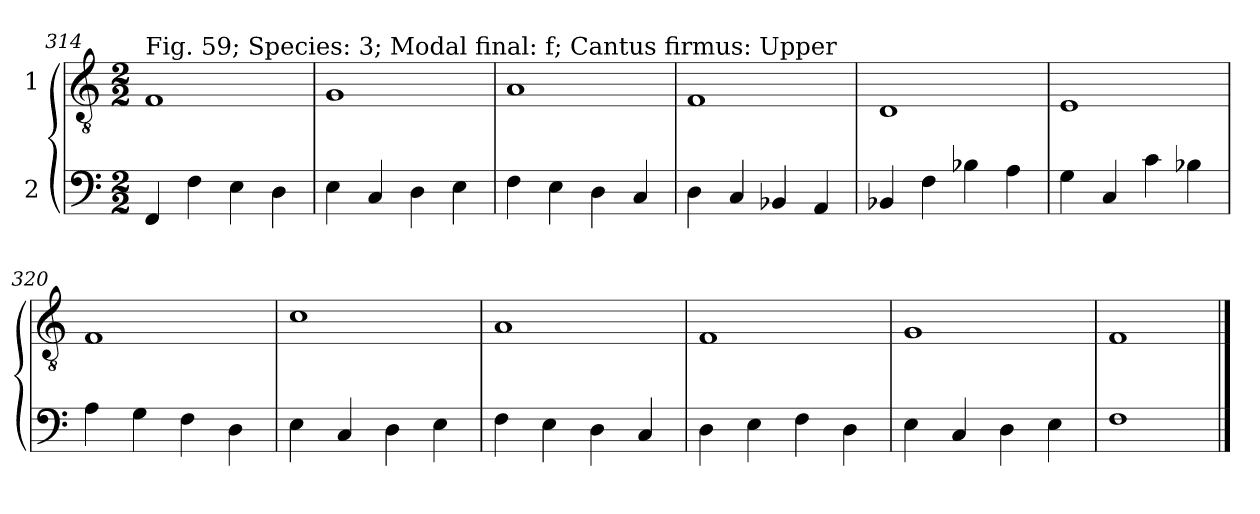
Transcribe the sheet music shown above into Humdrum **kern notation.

**kern	**kern
*part2	*part1
*staff2	*staff1
*I"2	*I"1
*clefF4	*clefGv2
*k[]	*k[]
*M2/2	*M2/2
=314	=314
!	!LO:TX:a:t=Fig. 59; Species&colon; 3; Modal final&colon; f; Cantus firmus&colon; Upper
4FF/	1F
4F\	.
4E\	.
4D\	.
=315	=315
4E\	1G
4C/	.
4D\	.
4E\	.
=316	=316
4F\	1A
4E\	.
4D\	.
4C/	.
=317	=317
4D\	1F
4C/	.
4BB-X/	.
4AA/	.
=318	=318
4BB-X/	1D
4F\	.
4B-X\	.
4A\	.
=319	=319
4G\	1E
4C/	.
4c\	.
4B-X\	.
!!LO:LB:g=z
=320	=320
4A\	1F
4G\	.
4F\	.
4D\	.
=321	=321
4E\	1c
4C/	.
4D\	.
4E\	.
=322	=322
4F\	1A
4E\	.
4D\	.
4C/	.
=323	=323
4D\	1F
4E\	.
4F\	.
4D\	.
=324	=324
4E\	1G
4C/	.
4D\	.
4E\	.
=325	=325
1F	1F
==	==
*-	*-
